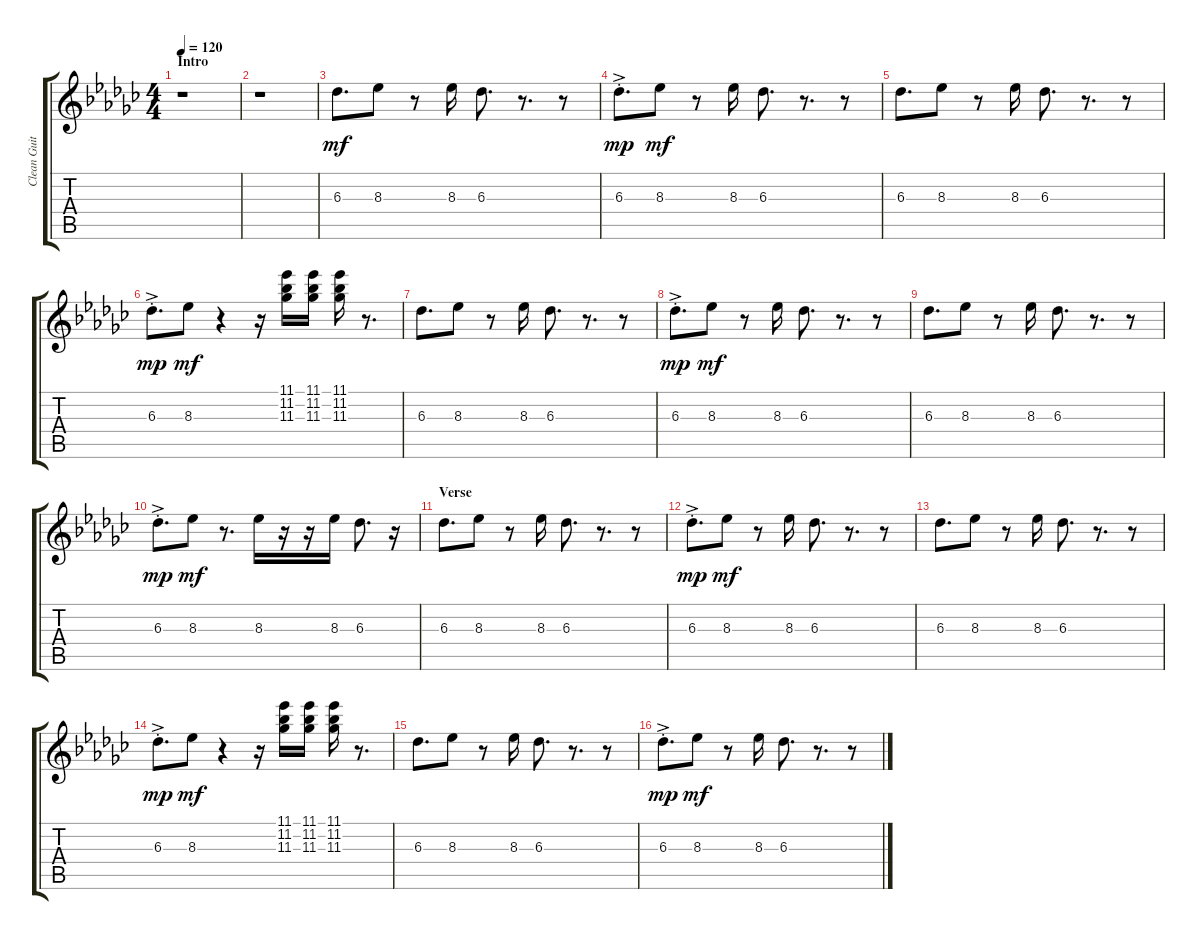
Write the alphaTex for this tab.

\track ("Clean Guitar" "Clean Guit") {instrument electricguitarclean}
\staff {score tabs}
\tuning (E4 B3 G3 D3 A2 E2) {hide}
\ts (4 4)
\section ("" "Intro")
\tempo 120
\clef g2
\ks ebminor
r.1{dy mf instrument electricguitarclean} |
r.1 |
6.3.8{d} 8.3.8 r.8 8.3.16 6.3.8{d} r.8{d} r.8 |
6.3{ac st}.8{d dy mp} 8.3.8{dy mf} r.8 8.3.16 6.3.8{d} r.8{d} r.8 |
6.3.8{d} 8.3.8 r.8 8.3.16 6.3.8{d} r.8{d} r.8 |
6.3{ac st}.8{d dy mp} 8.3.8{dy mf} r.4 r.16 (11.1 11.2 11.3).16 (11.1 11.2 11.3).16 (11.1 11.2 11.3).16 r.8{d} |
6.3.8{d} 8.3.8 r.8 8.3.16 6.3.8{d} r.8{d} r.8 |
6.3{ac st}.8{d dy mp} 8.3.8{dy mf} r.8 8.3.16 6.3.8{d} r.8{d} r.8 |
6.3.8{d} 8.3.8 r.8 8.3.16 6.3.8{d} r.8{d} r.8 |
6.3{ac st}.8{d dy mp} 8.3.8{dy mf} r.8{d} 8.3.16 r.16 r.16 8.3.16 6.3.8{d} r.16 |
\section ("" "Verse")
6.3.8{d} 8.3.8 r.8 8.3.16 6.3.8{d} r.8{d} r.8 |
6.3{ac st}.8{d dy mp} 8.3.8{dy mf} r.8 8.3.16 6.3.8{d} r.8{d} r.8 |
6.3.8{d} 8.3.8 r.8 8.3.16 6.3.8{d} r.8{d} r.8 |
6.3{ac st}.8{d dy mp} 8.3.8{dy mf} r.4 r.16 (11.1 11.2 11.3).16 (11.1 11.2 11.3).16 (11.1 11.2 11.3).16 r.8{d} |
6.3.8{d} 8.3.8 r.8 8.3.16 6.3.8{d} r.8{d} r.8 |
6.3{ac st}.8{d dy mp} 8.3.8{dy mf} r.8 8.3.16 6.3.8{d} r.8{d} r.8
